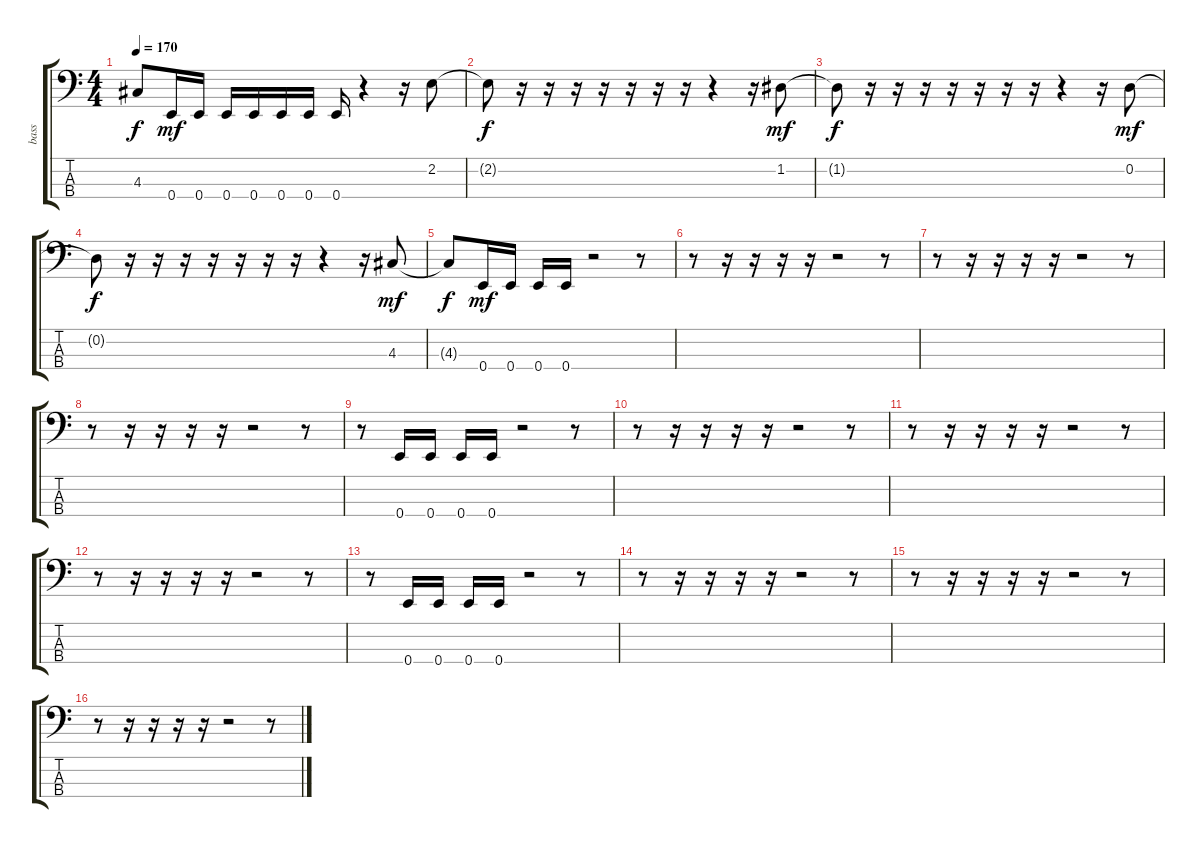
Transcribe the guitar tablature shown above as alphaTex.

\track ("bass                " "bass      ") {instrument electricbasspick}
\staff {score tabs}
\tuning (G2 D2 A1 E1) {hide}
\ts (4 4)
\tempo 170
\clef f4
\ks c
4.3{t}.8{dy f} 0.4.16{dy mf} 0.4.16 0.4.16 0.4.16 0.4.16 0.4.16 0.4.16 r.4 r.16 2.2.8 |
2.2{t}.8{dy f} r.16 r.16 r.16 r.16 r.16 r.16 r.16 r.4 r.16 1.2.8{dy mf} |
1.2{t}.8{dy f} r.16 r.16 r.16 r.16 r.16 r.16 r.16 r.4 r.16 0.2.8{dy mf} |
0.2{t}.8{dy f} r.16 r.16 r.16 r.16 r.16 r.16 r.16 r.4 r.16 4.3.8{dy mf} |
4.3{t}.8{dy f} 0.4.16{dy mf} 0.4.16 0.4.16 0.4.16 r.2 r.8 |
r.8 r.16 r.16 r.16 r.16 r.2 r.8 |
r.8 r.16 r.16 r.16 r.16 r.2 r.8 |
r.8 r.16 r.16 r.16 r.16 r.2 r.8 |
r.8 0.4.16 0.4.16 0.4.16 0.4.16 r.2 r.8 |
r.8 r.16 r.16 r.16 r.16 r.2 r.8 |
r.8 r.16 r.16 r.16 r.16 r.2 r.8 |
r.8 r.16 r.16 r.16 r.16 r.2 r.8 |
r.8 0.4.16 0.4.16 0.4.16 0.4.16 r.2 r.8 |
r.8 r.16 r.16 r.16 r.16 r.2 r.8 |
r.8 r.16 r.16 r.16 r.16 r.2 r.8 |
r.8 r.16 r.16 r.16 r.16 r.2 r.8
